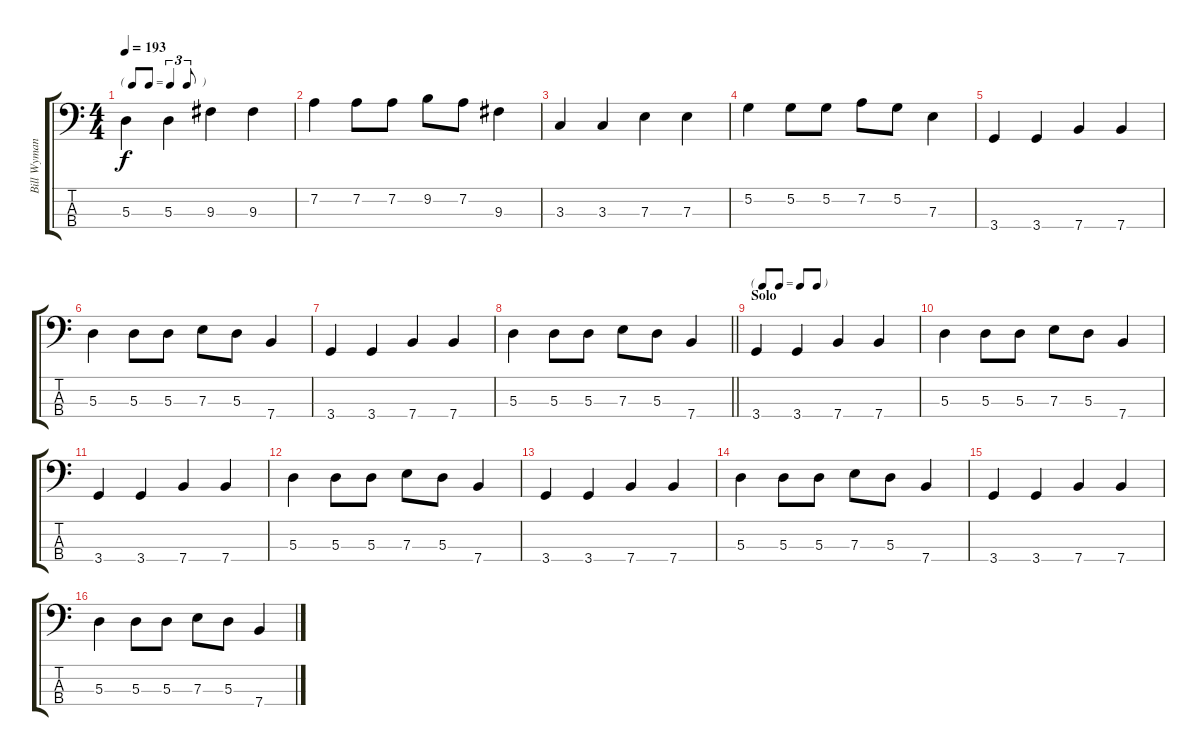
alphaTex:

\track ("Bill Wyman" "Bill Wyman") {instrument electricbassfinger}
\staff {score tabs}
\tuning (G2 D2 A1 E1) {hide}
\ts (4 4)
\tf triplet8th
\tempo 193
\clef f4
\ks c
5.3.4{dy f} 5.3.4 9.3.4 9.3.4 |
7.2.4 7.2.8 7.2.8 9.2.8 7.2.8 9.3.4 |
3.3.4 3.3.4 7.3.4 7.3.4 |
5.2.4 5.2.8 5.2.8 7.2.8 5.2.8 7.3.4 |
3.4.4 3.4.4 7.4.4 7.4.4 |
5.3.4 5.3.8 5.3.8 7.3.8 5.3.8 7.4.4 |
3.4.4 3.4.4 7.4.4 7.4.4 |
\barLineRight lightlight
5.3.4 5.3.8 5.3.8 7.3.8 5.3.8 7.4.4 |
\tf none
\section ("" "Solo")
3.4.4 3.4.4 7.4.4 7.4.4 |
5.3.4 5.3.8 5.3.8 7.3.8 5.3.8 7.4.4 |
3.4.4 3.4.4 7.4.4 7.4.4 |
5.3.4 5.3.8 5.3.8 7.3.8 5.3.8 7.4.4 |
3.4.4 3.4.4 7.4.4 7.4.4 |
5.3.4 5.3.8 5.3.8 7.3.8 5.3.8 7.4.4 |
3.4.4 3.4.4 7.4.4 7.4.4 |
5.3.4 5.3.8 5.3.8 7.3.8 5.3.8 7.4.4
